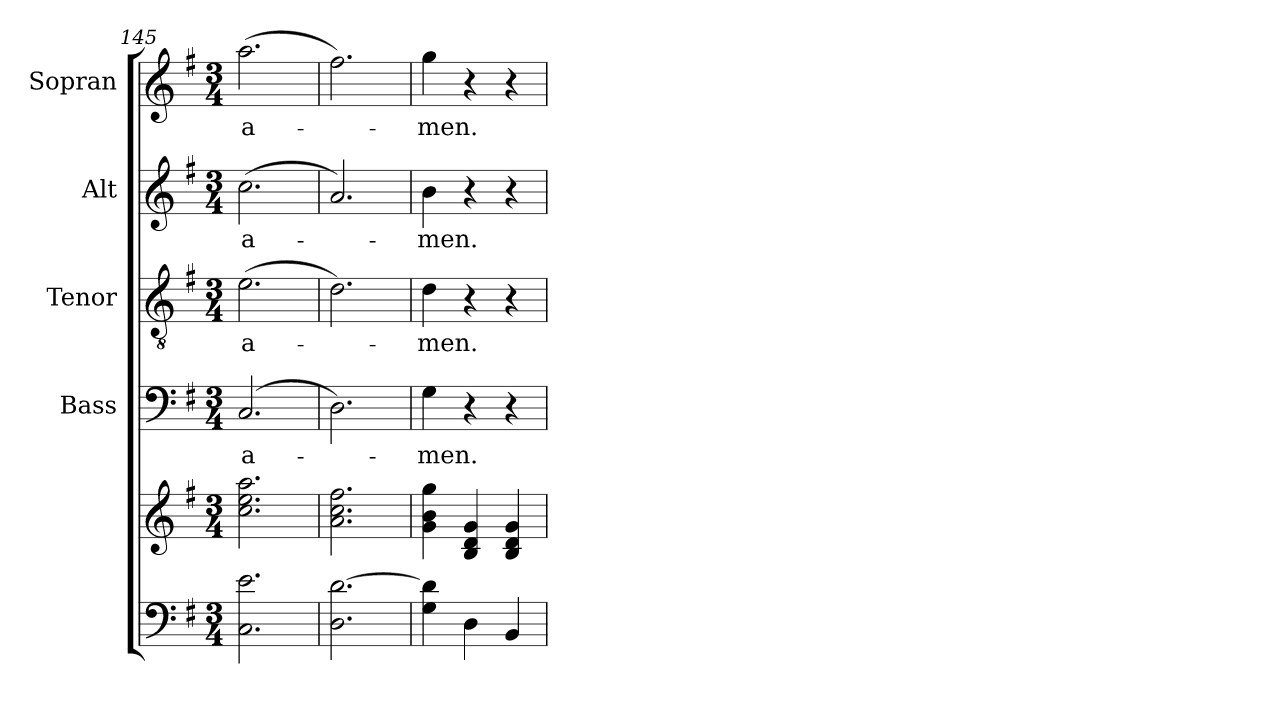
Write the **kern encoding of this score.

**kern	**kern	**kern	**text	**kern	**text	**kern	**text	**kern	**text
*part5	*part5	*part4	*part4	*part3	*part3	*part2	*part2	*part1	*part1
*staff6	*staff5	*staff4	*staff4	*staff3	*staff3	*staff2	*staff2	*staff1	*staff1
*	*	*I"Bass	*	*I"Tenor	*	*I"Alt	*	*I"Sopran	*
*	*	*I'B.	*	*I'T.	*	*I'A.	*	*I'S.	*
*clefF4	*clefG2	*clefF4	*	*clefGv2	*	*clefG2	*	*clefG2	*
*k[f#]	*k[f#]	*k[f#]	*	*k[f#]	*	*k[f#]	*	*k[f#]	*
*G:	*G:	*G:	*	*G:	*	*G:	*	*G:	*
*M3/4	*M3/4	*M3/4	*	*M3/4	*	*M3/4	*	*M3/4	*
=145	=145	=145	=145	=145	=145	=145	=145	=145	=145
!	!	!	!LO:LY:b	!	!LO:LY:b	!	!LO:LY:b	!	!LO:LY:b
2.C\ 2.e\	2.cc\ 2.ee\ 2.aa\	(2.C/	a-	(>2.e\	a-	(>2.cc\	a-	(>2.aa\	a-
=146	=146	=146	=146	=146	=146	=146	=146	=146	=146
2.D\ [2.d\	2.a\ 2.cc\ 2.ff#\	2.D\)	.	2.d\)	.	2.a/)	.	2.ff#\)	.
=147	=147	=147	=147	=147	=147	=147	=147	=147	=147
!	!	!	!LO:LY:b	!	!LO:LY:b	!	!LO:LY:b	!	!LO:LY:b
4G\ 4d\]	4g\ 4b\ 4gg\	4G\	-men.	4d\	-men.	4b\	-men.	4gg\	-men.
4D\	4B/ 4d/ 4g/	4r	.	4r	.	4r	.	4r	.
4BB/	4B/ 4d/ 4g/	4r	.	4r	.	4r	.	4r	.
=	=	=	=	=	=	=	=	=	=
*-	*-	*-	*-	*-	*-	*-	*-	*-	*-
